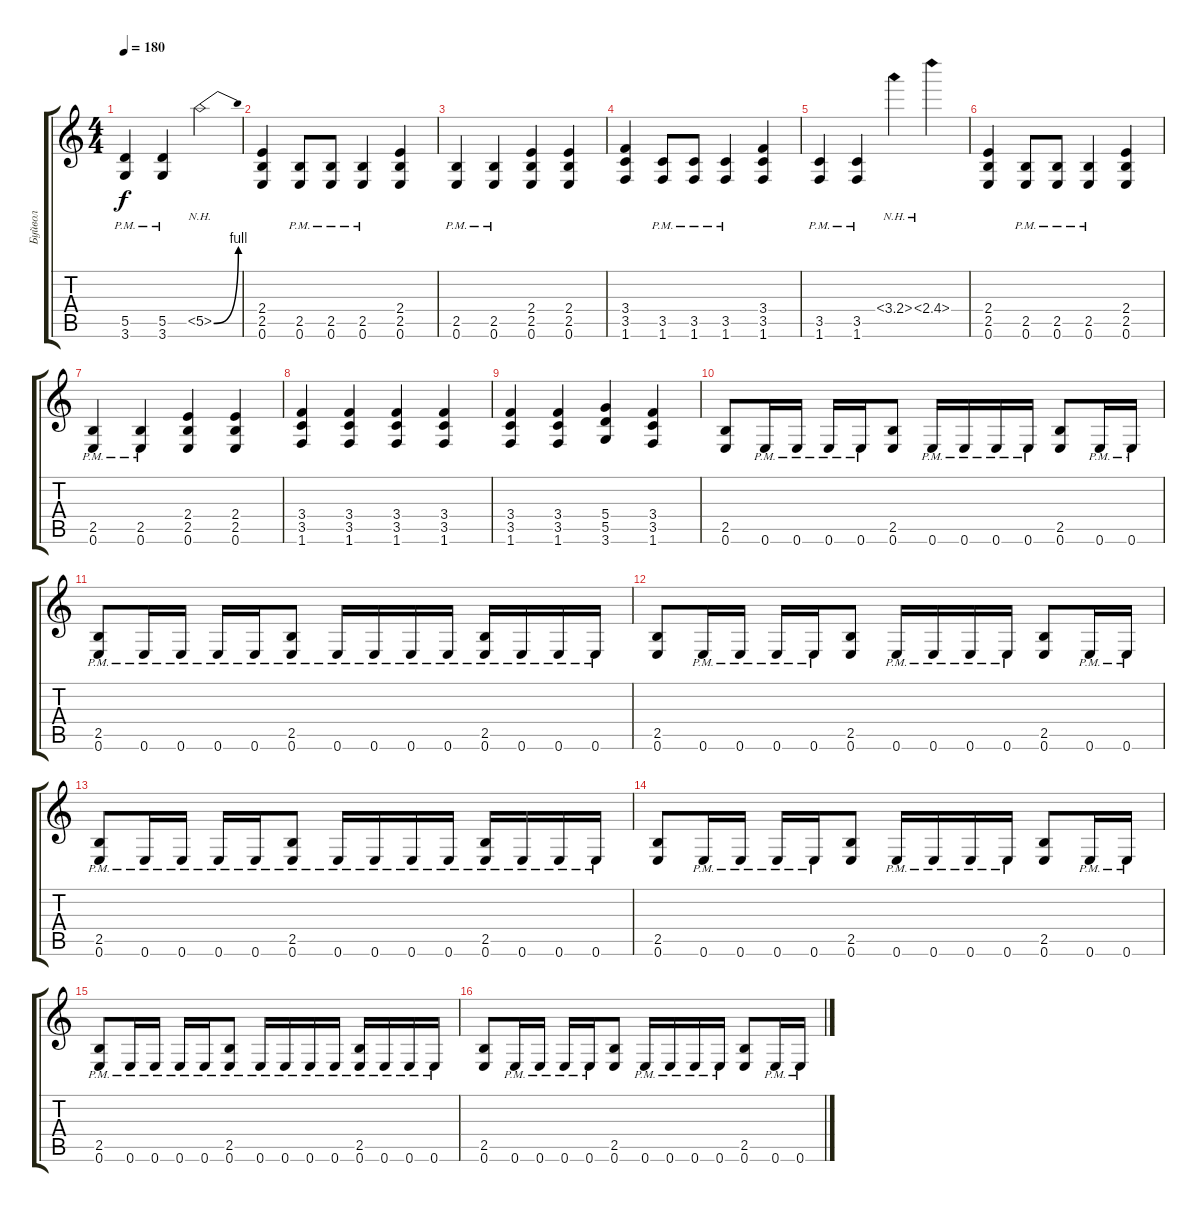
\track ("Буйвол" "Буйвол") {instrument distortionguitar}
\staff {score tabs}
\tuning (E4 B3 G3 D3 A2 E2) {hide}
\ts (4 4)
\tempo 180
\clef g2
\ks c
(5.5{pm} 3.6{pm}).4{dy f} (5.5{pm} 3.6{pm}).4 5.5{be (bend 0 0 60 4) nh}.2 |
(2.4 2.5 0.6).4 (2.5{pm} 0.6{pm}).8 (2.5{pm} 0.6{pm}).8 (2.5{pm} 0.6{pm}).4 (2.4 2.5 0.6).4 |
(2.5{pm} 0.6{pm}).4 (2.5{pm} 0.6{pm}).4 (2.4 2.5 0.6).4 (2.4 2.5 0.6).4 |
(3.4 3.5 1.6).4 (3.5{pm} 1.6{pm}).8 (3.5{pm} 1.6{pm}).8 (3.5{pm} 1.6{pm}).4 (3.4 3.5 1.6).4 |
(3.5{pm} 1.6{pm}).4 (3.5{pm} 1.6{pm}).4 3.4{nh}.4 2.4{nh}.4 |
(2.4 2.5 0.6).4 (2.5{pm} 0.6{pm}).8 (2.5{pm} 0.6{pm}).8 (2.5{pm} 0.6{pm}).4 (2.4 2.5 0.6).4 |
(2.5{pm} 0.6{pm}).4 (2.5{pm} 0.6{pm}).4 (2.4 2.5 0.6).4 (2.4 2.5 0.6).4 |
(3.4 3.5 1.6).4 (3.4 3.5 1.6).4 (3.4 3.5 1.6).4 (3.4 3.5 1.6).4 |
(3.4 3.5 1.6).4 (3.4 3.5 1.6).4 (5.4 5.5 3.6).4 (3.4 3.5 1.6).4 |
(2.5 0.6).8 0.6{pm}.16 0.6{pm}.16 0.6{pm}.16 0.6{pm}.16 (2.5 0.6).8 0.6{pm}.16 0.6{pm}.16 0.6{pm}.16 0.6{pm}.16 (2.5 0.6).8 0.6{pm}.16 0.6{pm}.16 |
(2.5{pm} 0.6).8 0.6{pm}.16 0.6{pm}.16 0.6{pm}.16 0.6{pm}.16 (2.5 0.6{pm}).8 0.6{pm}.16 0.6{pm}.16 0.6{pm}.16 0.6{pm}.16 (2.5{pm} 0.6).16 0.6{pm}.16 0.6{pm}.16 0.6{pm}.16 |
(2.5 0.6).8 0.6{pm}.16 0.6{pm}.16 0.6{pm}.16 0.6{pm}.16 (2.5 0.6).8 0.6{pm}.16 0.6{pm}.16 0.6{pm}.16 0.6{pm}.16 (2.5 0.6).8 0.6{pm}.16 0.6{pm}.16 |
(2.5{pm} 0.6).8 0.6{pm}.16 0.6{pm}.16 0.6{pm}.16 0.6{pm}.16 (2.5 0.6{pm}).8 0.6{pm}.16 0.6{pm}.16 0.6{pm}.16 0.6{pm}.16 (2.5{pm} 0.6).16 0.6{pm}.16 0.6{pm}.16 0.6{pm}.16 |
(2.5 0.6).8 0.6{pm}.16 0.6{pm}.16 0.6{pm}.16 0.6{pm}.16 (2.5 0.6).8 0.6{pm}.16 0.6{pm}.16 0.6{pm}.16 0.6{pm}.16 (2.5 0.6).8 0.6{pm}.16 0.6{pm}.16 |
(2.5{pm} 0.6).8 0.6{pm}.16 0.6{pm}.16 0.6{pm}.16 0.6{pm}.16 (2.5 0.6{pm}).8 0.6{pm}.16 0.6{pm}.16 0.6{pm}.16 0.6{pm}.16 (2.5{pm} 0.6).16 0.6{pm}.16 0.6{pm}.16 0.6{pm}.16 |
(2.5 0.6).8 0.6{pm}.16 0.6{pm}.16 0.6{pm}.16 0.6{pm}.16 (2.5 0.6).8 0.6{pm}.16 0.6{pm}.16 0.6{pm}.16 0.6{pm}.16 (2.5 0.6).8 0.6{pm}.16 0.6{pm}.16
